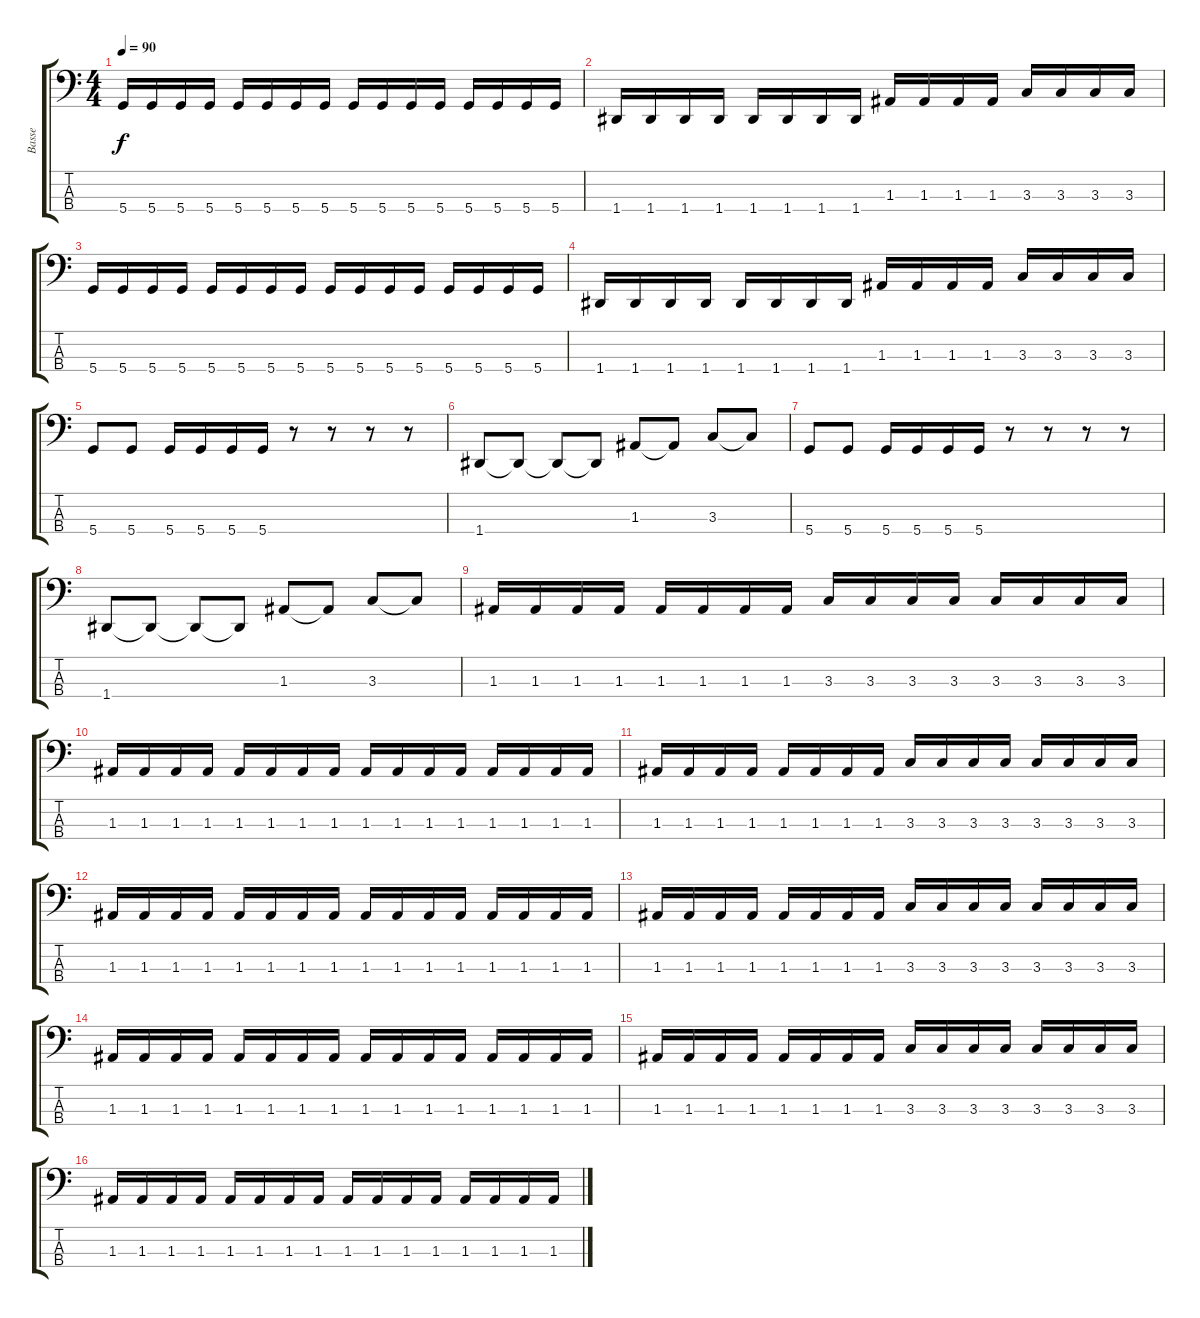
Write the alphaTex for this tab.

\track ("Basse" "Basse") {instrument electricbassfinger}
\staff {score tabs}
\tuning (G2 D2 A1 D1) {hide}
\ts (4 4)
\tempo 90
\clef f4
\ks c
5.4.16{dy f} 5.4.16 5.4.16 5.4.16 5.4.16 5.4.16 5.4.16 5.4.16 5.4.16 5.4.16 5.4.16 5.4.16 5.4.16 5.4.16 5.4.16 5.4.16 |
1.4.16 1.4.16 1.4.16 1.4.16 1.4.16 1.4.16 1.4.16 1.4.16 1.3.16 1.3.16 1.3.16 1.3.16 3.3.16 3.3.16 3.3.16 3.3.16 |
5.4.16 5.4.16 5.4.16 5.4.16 5.4.16 5.4.16 5.4.16 5.4.16 5.4.16 5.4.16 5.4.16 5.4.16 5.4.16 5.4.16 5.4.16 5.4.16 |
1.4.16 1.4.16 1.4.16 1.4.16 1.4.16 1.4.16 1.4.16 1.4.16 1.3.16 1.3.16 1.3.16 1.3.16 3.3.16 3.3.16 3.3.16 3.3.16 |
5.4.8 5.4.8 5.4.16 5.4.16 5.4.16 5.4.16 r.8 r.8 r.8 r.8 |
1.4.8 1.4{t}.8 1.4{t}.8 1.4{t}.8 1.3.8 1.3{t}.8 3.3.8 3.3{t}.8 |
5.4.8 5.4.8 5.4.16 5.4.16 5.4.16 5.4.16 r.8 r.8 r.8 r.8 |
1.4.8 1.4{t}.8 1.4{t}.8 1.4{t}.8 1.3.8 1.3{t}.8 3.3.8 3.3{t}.8 |
\section ("" "")
1.3.16 1.3.16 1.3.16 1.3.16 1.3.16 1.3.16 1.3.16 1.3.16 3.3.16 3.3.16 3.3.16 3.3.16 3.3.16 3.3.16 3.3.16 3.3.16 |
1.3.16 1.3.16 1.3.16 1.3.16 1.3.16 1.3.16 1.3.16 1.3.16 1.3.16 1.3.16 1.3.16 1.3.16 1.3.16 1.3.16 1.3.16 1.3.16 |
1.3.16 1.3.16 1.3.16 1.3.16 1.3.16 1.3.16 1.3.16 1.3.16 3.3.16 3.3.16 3.3.16 3.3.16 3.3.16 3.3.16 3.3.16 3.3.16 |
1.3.16 1.3.16 1.3.16 1.3.16 1.3.16 1.3.16 1.3.16 1.3.16 1.3.16 1.3.16 1.3.16 1.3.16 1.3.16 1.3.16 1.3.16 1.3.16 |
\section ("" "")
1.3.16 1.3.16 1.3.16 1.3.16 1.3.16 1.3.16 1.3.16 1.3.16 3.3.16 3.3.16 3.3.16 3.3.16 3.3.16 3.3.16 3.3.16 3.3.16 |
1.3.16 1.3.16 1.3.16 1.3.16 1.3.16 1.3.16 1.3.16 1.3.16 1.3.16 1.3.16 1.3.16 1.3.16 1.3.16 1.3.16 1.3.16 1.3.16 |
1.3.16 1.3.16 1.3.16 1.3.16 1.3.16 1.3.16 1.3.16 1.3.16 3.3.16 3.3.16 3.3.16 3.3.16 3.3.16 3.3.16 3.3.16 3.3.16 |
1.3.16 1.3.16 1.3.16 1.3.16 1.3.16 1.3.16 1.3.16 1.3.16 1.3.16 1.3.16 1.3.16 1.3.16 1.3.16 1.3.16 1.3.16 1.3.16
